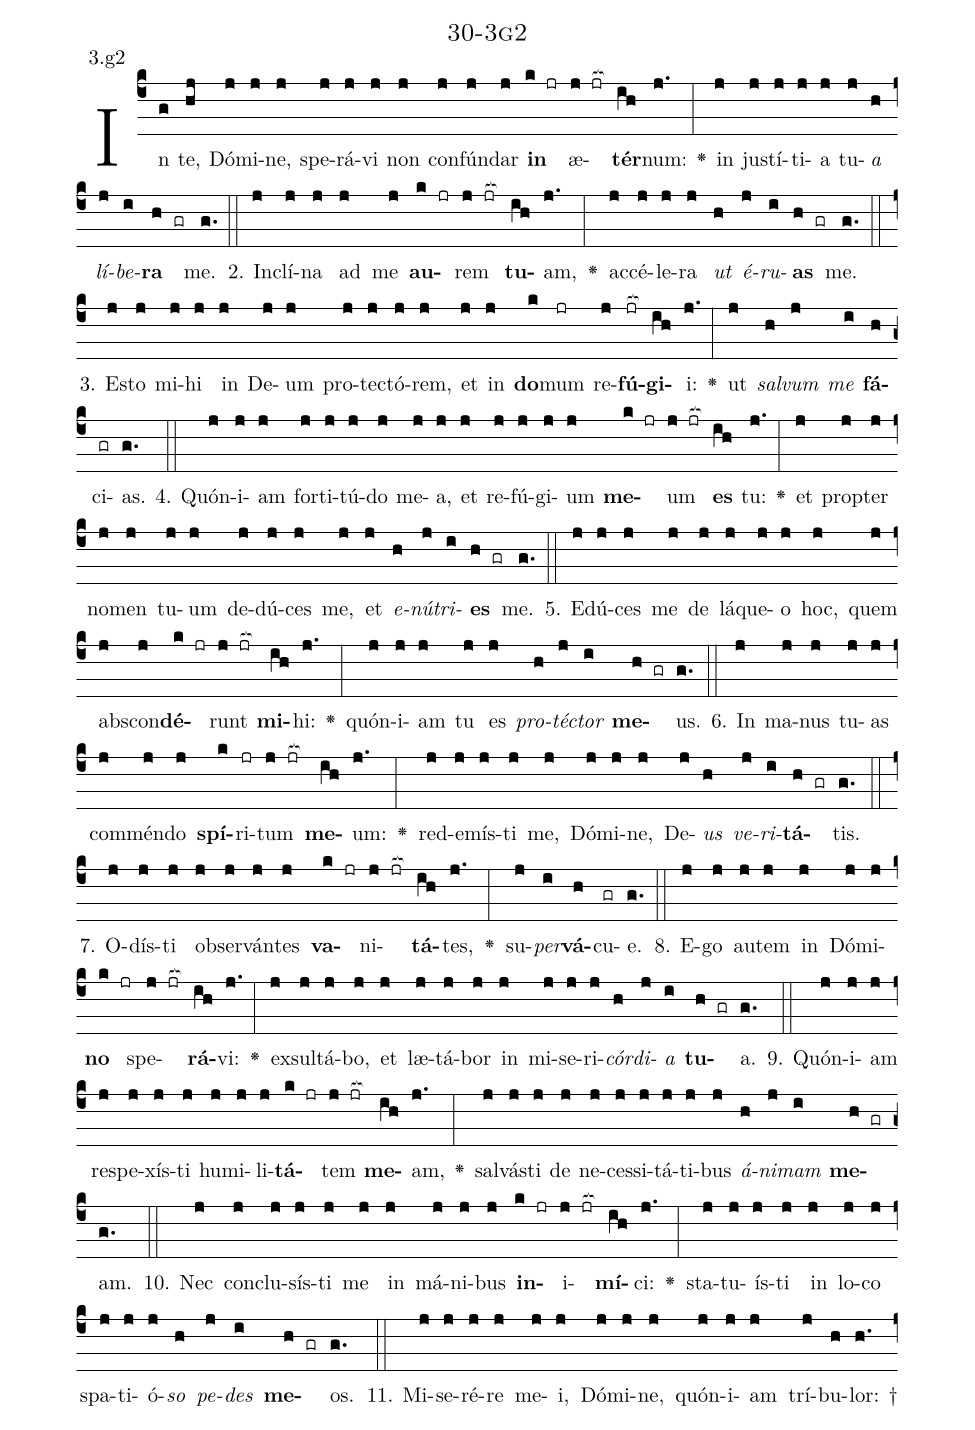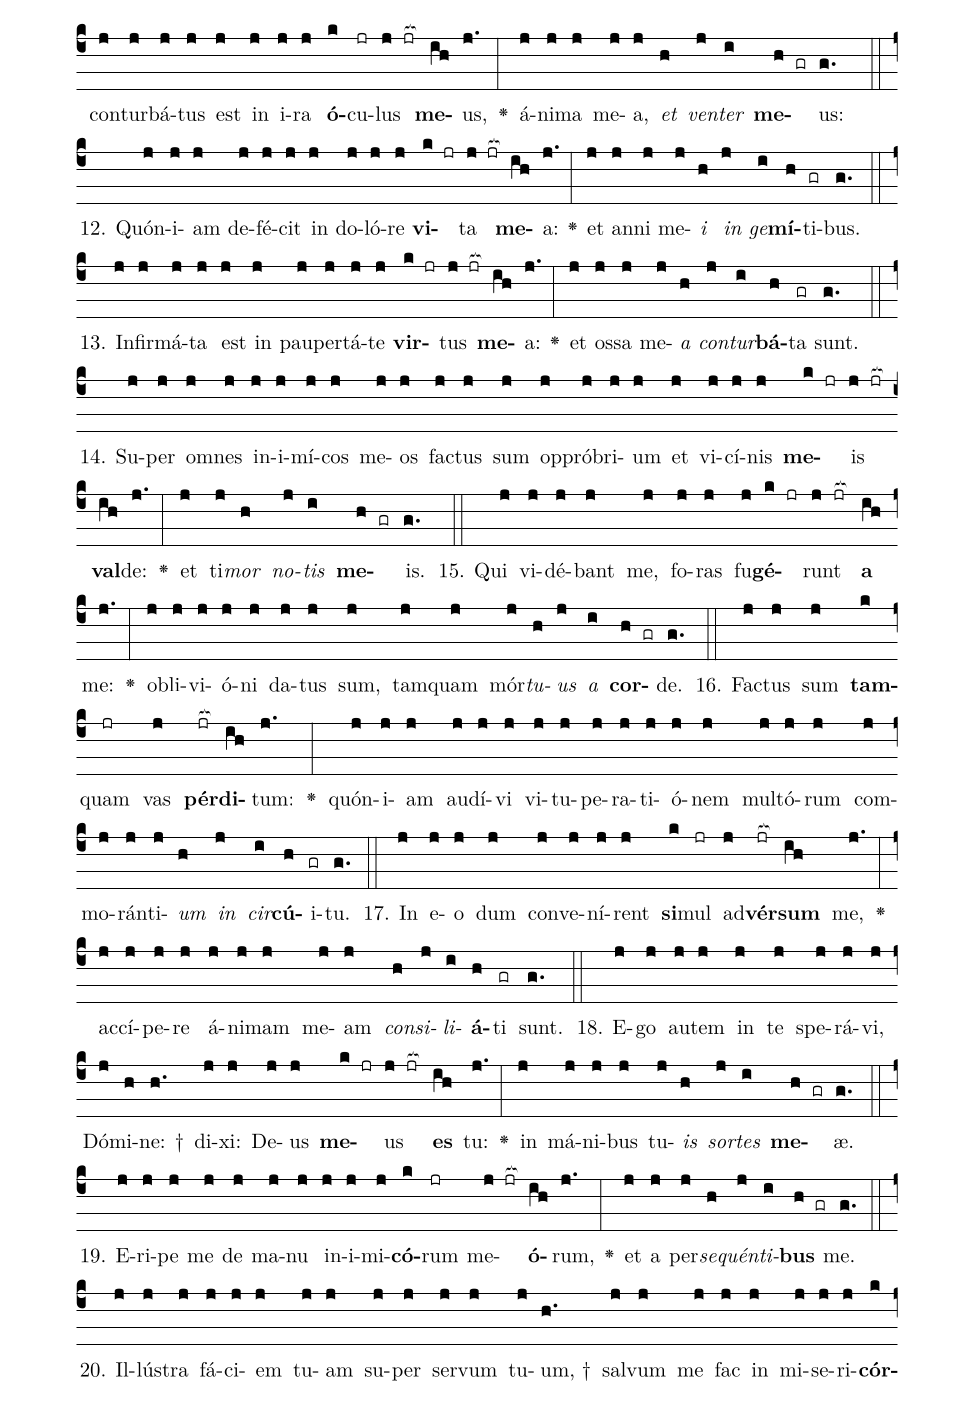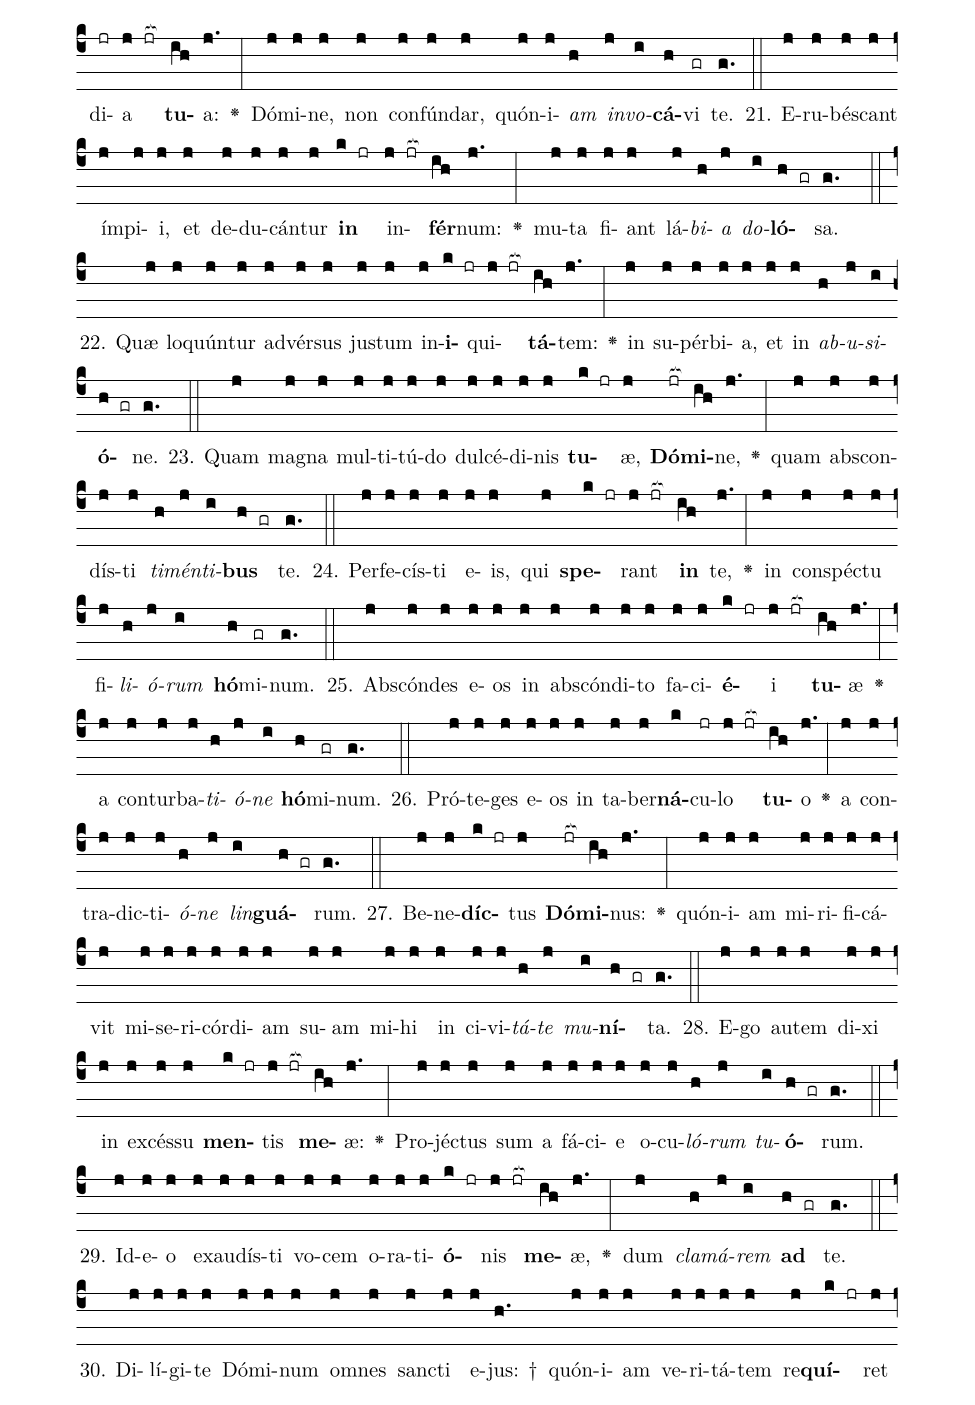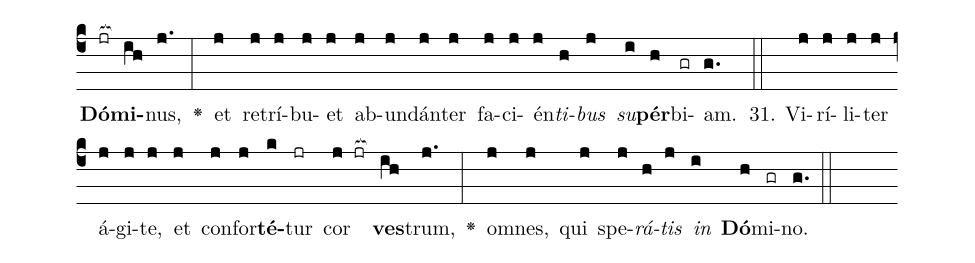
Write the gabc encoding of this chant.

name: 30-3g2;
annotation: 3.g2;
%%
(c4)In(g) te,(hj) Dó(j)mi(j)ne,(j) spe(j)rá(j)vi(j) non(j) con(j)fún(j)dar(j) <b>in</b>(k jr) æ(j jr[ocb:1{])<b>tér</b>(ih[ocb:0}])num:(j.) <v>\greheightstar</v>(:) in(j) jus(j)tí(j)ti(j)a(j) tu(j)<i>a</i>(h) <i>lí</i>(j)<i>be</i>(i)<b>ra</b>(h gr) me.(g.) (::)
2. In(j)clí(j)na(j) ad(j) me(j) <b>au</b>(k jr)rem(j jr[ocb:1{]) <b>tu</b>(ih[ocb:0}])am,(j.) <v>\greheightstar</v>(:) ac(j)cé(j)le(j)ra(j) <i>ut</i>(h) <i>é</i>(j)<i>ru</i>(i)<b>as</b>(h gr) me.(g.) (::)
3. Es(j)to(j) mi(j)hi(j) in(j) De(j)um(j) pro(j)tec(j)tó(j)rem,(j) et(j) in(j) <b>do</b>(k)mum(jr) re(j)<b>fú</b>(jr[ocb:1{])<b>gi</b>(ih[ocb:0}])i:(j.) <v>\greheightstar</v>(:) ut(j) <i>sal</i>(h)<i>vum</i>(j) <i>me</i>(i) <b>fá</b>(h)ci(gr)as.(g.) (::)
4. Quón(j)i(j)am(j) for(j)ti(j)tú(j)do(j) me(j)a,(j) et(j) re(j)fú(j)gi(j)um(j) <b>me</b>(k jr)um(j jr[ocb:1{]) <b>es</b>(ih[ocb:0}]) tu:(j.) <v>\greheightstar</v>(:) et(j) prop(j)ter(j) no(j)men(j) tu(j)um(j) de(j)dú(j)ces(j) me,(j) et(j) <i>e</i>(h)<i>nú</i>(j)<i>tri</i>(i)<b>es</b>(h gr) me.(g.) (::)
5. E(j)dú(j)ces(j) me(j) de(j) lá(j)que(j)o(j) hoc,(j) quem(j) abs(j)con(j)<b>dé</b>(k jr)runt(j jr[ocb:1{]) <b>mi</b>(ih[ocb:0}])hi:(j.) <v>\greheightstar</v>(:) quón(j)i(j)am(j) tu(j) es(j) <i>pro</i>(h)<i>téc</i>(j)<i>tor</i>(i) <b>me</b>(h gr)us.(g.) (::)
6. In(j) ma(j)nus(j) tu(j)as(j) com(j)mén(j)do(j) <b>spí</b>(k)ri(jr)tum(j jr[ocb:1{]) <b>me</b>(ih[ocb:0}])um:(j.) <v>\greheightstar</v>(:) red(j)e(j)mís(j)ti(j) me,(j) Dó(j)mi(j)ne,(j) De(j)<i>us</i>(h) <i>ve</i>(j)<i>ri</i>(i)<b>tá</b>(h gr)tis.(g.) (::)
7. O(j)dís(j)ti(j) ob(j)ser(j)ván(j)tes(j) <b>va</b>(k jr)ni(j jr[ocb:1{])<b>tá</b>(ih[ocb:0}])tes,(j.) <v>\greheightstar</v>(:) su(j)<i>per</i>(i)<b>vá</b>(h)cu(gr)e.(g.) (::)
8. E(j)go(j) au(j)tem(j) in(j) Dó(j)mi(j)<b>no</b>(k jr) spe(j jr[ocb:1{])<b>rá</b>(ih[ocb:0}])vi:(j.) <v>\greheightstar</v>(:) ex(j)sul(j)tá(j)bo,(j) et(j) læ(j)tá(j)bor(j) in(j) mi(j)se(j)ri(j)<i>cór</i>(h)<i>di</i>(j)<i>a</i>(i) <b>tu</b>(h gr)a.(g.) (::)
9. Quón(j)i(j)am(j) re(j)spe(j)xís(j)ti(j) hu(j)mi(j)li(j)<b>tá</b>(k jr)tem(j jr[ocb:1{]) <b>me</b>(ih[ocb:0}])am,(j.) <v>\greheightstar</v>(:) sal(j)vás(j)ti(j) de(j) ne(j)ces(j)si(j)tá(j)ti(j)bus(j) <i>á</i>(h)<i>ni</i>(j)<i>mam</i>(i) <b>me</b>(h gr)am.(g.) (::)
10. Nec(j) con(j)clu(j)sís(j)ti(j) me(j) in(j) má(j)ni(j)bus(j) <b>in</b>(k jr)i(j jr[ocb:1{])<b>mí</b>(ih[ocb:0}])ci:(j.) <v>\greheightstar</v>(:) sta(j)tu(j)ís(j)ti(j) in(j) lo(j)co(j) spa(j)ti(j)ó(j)<i>so</i>(h) <i>pe</i>(j)<i>des</i>(i) <b>me</b>(h gr)os.(g.) (::)
11. Mi(j)se(j)ré(j)re(j) me(j)i,(j) Dó(j)mi(j)ne,(j) quón(j)i(j)am(j) trí(j)bu(h)lor: †(h.) con(j)tur(j)bá(j)tus(j) est(j) in(j) i(j)ra(j) <b>ó</b>(k)cu(jr)lus(j jr[ocb:1{]) <b>me</b>(ih[ocb:0}])us,(j.) <v>\greheightstar</v>(:) á(j)ni(j)ma(j) me(j)a,(j) <i>et</i>(h) <i>ven</i>(j)<i>ter</i>(i) <b>me</b>(h gr)us:(g.) (::)
12. Quón(j)i(j)am(j) de(j)fé(j)cit(j) in(j) do(j)ló(j)re(j) <b>vi</b>(k jr)ta(j jr[ocb:1{]) <b>me</b>(ih[ocb:0}])a:(j.) <v>\greheightstar</v>(:) et(j) an(j)ni(j) me(j)<i>i</i>(h) <i>in</i>(j) <i>ge</i>(i)<b>mí</b>(h)ti(gr)bus.(g.) (::)
13. In(j)fir(j)má(j)ta(j) est(j) in(j) pau(j)per(j)tá(j)te(j) <b>vir</b>(k jr)tus(j jr[ocb:1{]) <b>me</b>(ih[ocb:0}])a:(j.) <v>\greheightstar</v>(:) et(j) os(j)sa(j) me(j)<i>a</i>(h) <i>con</i>(j)<i>tur</i>(i)<b>bá</b>(h)ta(gr) sunt.(g.) (::)
14. Su(j)per(j) om(j)nes(j) in(j)i(j)mí(j)cos(j) me(j)os(j) fac(j)tus(j) sum(j) op(j)pró(j)bri(j)um(j) et(j) vi(j)cí(j)nis(j) <b>me</b>(k jr)is(j jr[ocb:1{]) <b>val</b>(ih[ocb:0}])de:(j.) <v>\greheightstar</v>(:) et(j) ti(j)<i>mor</i>(h) <i>no</i>(j)<i>tis</i>(i) <b>me</b>(h gr)is.(g.) (::)
15. Qui(j) vi(j)dé(j)bant(j) me,(j) fo(j)ras(j) fu(j)<b>gé</b>(k jr)runt(j jr[ocb:1{]) <b>a</b>(ih[ocb:0}]) me:(j.) <v>\greheightstar</v>(:) ob(j)li(j)vi(j)ó(j)ni(j) da(j)tus(j) sum,(j) tam(j)quam(j) mór(j)<i>tu</i>(h)<i>us</i>(j) <i>a</i>(i) <b>cor</b>(h gr)de.(g.) (::)
16. Fac(j)tus(j) sum(j) <b>tam</b>(k)quam(jr) vas(j) <b>pér</b>(jr[ocb:1{])<b>di</b>(ih[ocb:0}])tum:(j.) <v>\greheightstar</v>(:) quón(j)i(j)am(j) au(j)dí(j)vi(j) vi(j)tu(j)pe(j)ra(j)ti(j)ó(j)nem(j) mul(j)tó(j)rum(j) com(j)mo(j)rán(j)ti(j)<i>um</i>(h) <i>in</i>(j) <i>cir</i>(i)<b>cú</b>(h)i(gr)tu.(g.) (::)
17. In(j) e(j)o(j) dum(j) con(j)ve(j)ní(j)rent(j) <b>si</b>(k)mul(jr) ad(j)<b>vér</b>(jr[ocb:1{])<b>sum</b>(ih[ocb:0}]) me,(j.) <v>\greheightstar</v>(:) ac(j)cí(j)pe(j)re(j) á(j)ni(j)mam(j) me(j)am(j) <i>con</i>(h)<i>si</i>(j)<i>li</i>(i)<b>á</b>(h)ti(gr) sunt.(g.) (::)
18. E(j)go(j) au(j)tem(j) in(j) te(j) spe(j)rá(j)vi,(j) Dó(j)mi(h)ne: †(h.) di(j)xi:(j) De(j)us(j) <b>me</b>(k jr)us(j jr[ocb:1{]) <b>es</b>(ih[ocb:0}]) tu:(j.) <v>\greheightstar</v>(:) in(j) má(j)ni(j)bus(j) tu(j)<i>is</i>(h) <i>sor</i>(j)<i>tes</i>(i) <b>me</b>(h gr)æ.(g.) (::)
19. E(j)ri(j)pe(j) me(j) de(j) ma(j)nu(j) in(j)i(j)mi(j)<b>có</b>(k)rum(jr) me(j jr[ocb:1{])<b>ó</b>(ih[ocb:0}])rum,(j.) <v>\greheightstar</v>(:) et(j) a(j) per(j)<i>se</i>(h)<i>quén</i>(j)<i>ti</i>(i)<b>bus</b>(h gr) me.(g.) (::)
20. Il(j)lús(j)tra(j) fá(j)ci(j)em(j) tu(j)am(j) su(j)per(j) ser(j)vum(j) tu(j)um, †(h.) sal(j)vum(j) me(j) fac(j) in(j) mi(j)se(j)ri(j)<b>cór</b>(k)di(jr)a(j jr[ocb:1{]) <b>tu</b>(ih[ocb:0}])a:(j.) <v>\greheightstar</v>(:) Dó(j)mi(j)ne,(j) non(j) con(j)fún(j)dar,(j) quón(j)i(j)<i>am</i>(h) <i>in</i>(j)<i>vo</i>(i)<b>cá</b>(h)vi(gr) te.(g.) (::)
21. E(j)ru(j)bés(j)cant(j) ím(j)pi(j)i,(j) et(j) de(j)du(j)cán(j)tur(j) <b>in</b>(k jr) in(j jr[ocb:1{])<b>fér</b>(ih[ocb:0}])num:(j.) <v>\greheightstar</v>(:) mu(j)ta(j) fi(j)ant(j) lá(j)<i>bi</i>(h)<i>a</i>(j) <i>do</i>(i)<b>ló</b>(h gr)sa.(g.) (::)
22. Quæ(j) lo(j)quún(j)tur(j) ad(j)vér(j)sus(j) jus(j)tum(j) in(j)<b>i</b>(k jr)qui(j jr[ocb:1{])<b>tá</b>(ih[ocb:0}])tem:(j.) <v>\greheightstar</v>(:) in(j) su(j)pér(j)bi(j)a,(j) et(j) in(j) <i>ab</i>(h)<i>u</i>(j)<i>si</i>(i)<b>ó</b>(h gr)ne.(g.) (::)
23. Quam(j) ma(j)gna(j) mul(j)ti(j)tú(j)do(j) dul(j)cé(j)di(j)nis(j) <b>tu</b>(k jr)æ,(j) <b>Dó</b>(jr[ocb:1{])<b>mi</b>(ih[ocb:0}])ne,(j.) <v>\greheightstar</v>(:) quam(j) abs(j)con(j)dís(j)ti(j) <i>ti</i>(h)<i>mén</i>(j)<i>ti</i>(i)<b>bus</b>(h gr) te.(g.) (::)
24. Per(j)fe(j)cís(j)ti(j) e(j)is,(j) qui(j) <b>spe</b>(k jr)rant(j jr[ocb:1{]) <b>in</b>(ih[ocb:0}]) te,(j.) <v>\greheightstar</v>(:) in(j) con(j)spéc(j)tu(j) fi(j)<i>li</i>(h)<i>ó</i>(j)<i>rum</i>(i) <b>hó</b>(h)mi(gr)num.(g.) (::)
25. Abs(j)cón(j)des(j) e(j)os(j) in(j) abs(j)cón(j)di(j)to(j) fa(j)ci(j)<b>é</b>(k jr)i(j jr[ocb:1{]) <b>tu</b>(ih[ocb:0}])æ(j.) <v>\greheightstar</v>(:) a(j) con(j)tur(j)ba(j)<i>ti</i>(h)<i>ó</i>(j)<i>ne</i>(i) <b>hó</b>(h)mi(gr)num.(g.) (::)
26. Pró(j)te(j)ges(j) e(j)os(j) in(j) ta(j)ber(j)<b>ná</b>(k)cu(jr)lo(j jr[ocb:1{]) <b>tu</b>(ih[ocb:0}])o(j.) <v>\greheightstar</v>(:) a(j) con(j)tra(j)dic(j)ti(j)<i>ó</i>(h)<i>ne</i>(j) <i>lin</i>(i)<b>guá</b>(h gr)rum.(g.) (::)
27. Be(j)ne(j)<b>díc</b>(k jr)tus(j) <b>Dó</b>(jr[ocb:1{])<b>mi</b>(ih[ocb:0}])nus:(j.) <v>\greheightstar</v>(:) quón(j)i(j)am(j) mi(j)ri(j)fi(j)cá(j)vit(j) mi(j)se(j)ri(j)cór(j)di(j)am(j) su(j)am(j) mi(j)hi(j) in(j) ci(j)vi(j)<i>tá</i>(h)<i>te</i>(j) <i>mu</i>(i)<b>ní</b>(h gr)ta.(g.) (::)
28. E(j)go(j) au(j)tem(j) di(j)xi(j) in(j) ex(j)cés(j)su(j) <b>men</b>(k jr)tis(j jr[ocb:1{]) <b>me</b>(ih[ocb:0}])æ:(j.) <v>\greheightstar</v>(:) Pro(j)jéc(j)tus(j) sum(j) a(j) fá(j)ci(j)e(j) o(j)cu(j)<i>ló</i>(h)<i>rum</i>(j) <i>tu</i>(i)<b>ó</b>(h gr)rum.(g.) (::)
29. Id(j)e(j)o(j) ex(j)au(j)dís(j)ti(j) vo(j)cem(j) o(j)ra(j)ti(j)<b>ó</b>(k jr)nis(j jr[ocb:1{]) <b>me</b>(ih[ocb:0}])æ,(j.) <v>\greheightstar</v>(:) dum(j) <i>cla</i>(h)<i>má</i>(j)<i>rem</i>(i) <b>ad</b>(h gr) te.(g.) (::)
30. Di(j)lí(j)gi(j)te(j) Dó(j)mi(j)num(j) om(j)nes(j) sanc(j)ti(j) e(j)jus: †(h.) quón(j)i(j)am(j) ve(j)ri(j)tá(j)tem(j) re(j)<b>quí</b>(k jr)ret(j) <b>Dó</b>(jr[ocb:1{])<b>mi</b>(ih[ocb:0}])nus,(j.) <v>\greheightstar</v>(:) et(j) re(j)trí(j)bu(j)et(j) ab(j)un(j)dán(j)ter(j) fa(j)ci(j)én(j)<i>ti</i>(h)<i>bus</i>(j) <i>su</i>(i)<b>pér</b>(h)bi(gr)am.(g.) (::)
31. Vi(j)rí(j)li(j)ter(j) á(j)gi(j)te,(j) et(j) con(j)for(j)<b>té</b>(k)tur(jr) cor(j jr[ocb:1{]) <b>ves</b>(ih[ocb:0}])trum,(j.) <v>\greheightstar</v>(:) om(j)nes,(j) qui(j) spe(j)<i>rá</i>(h)<i>tis</i>(j) <i>in</i>(i) <b>Dó</b>(h)mi(gr)no.(g.) (::)
